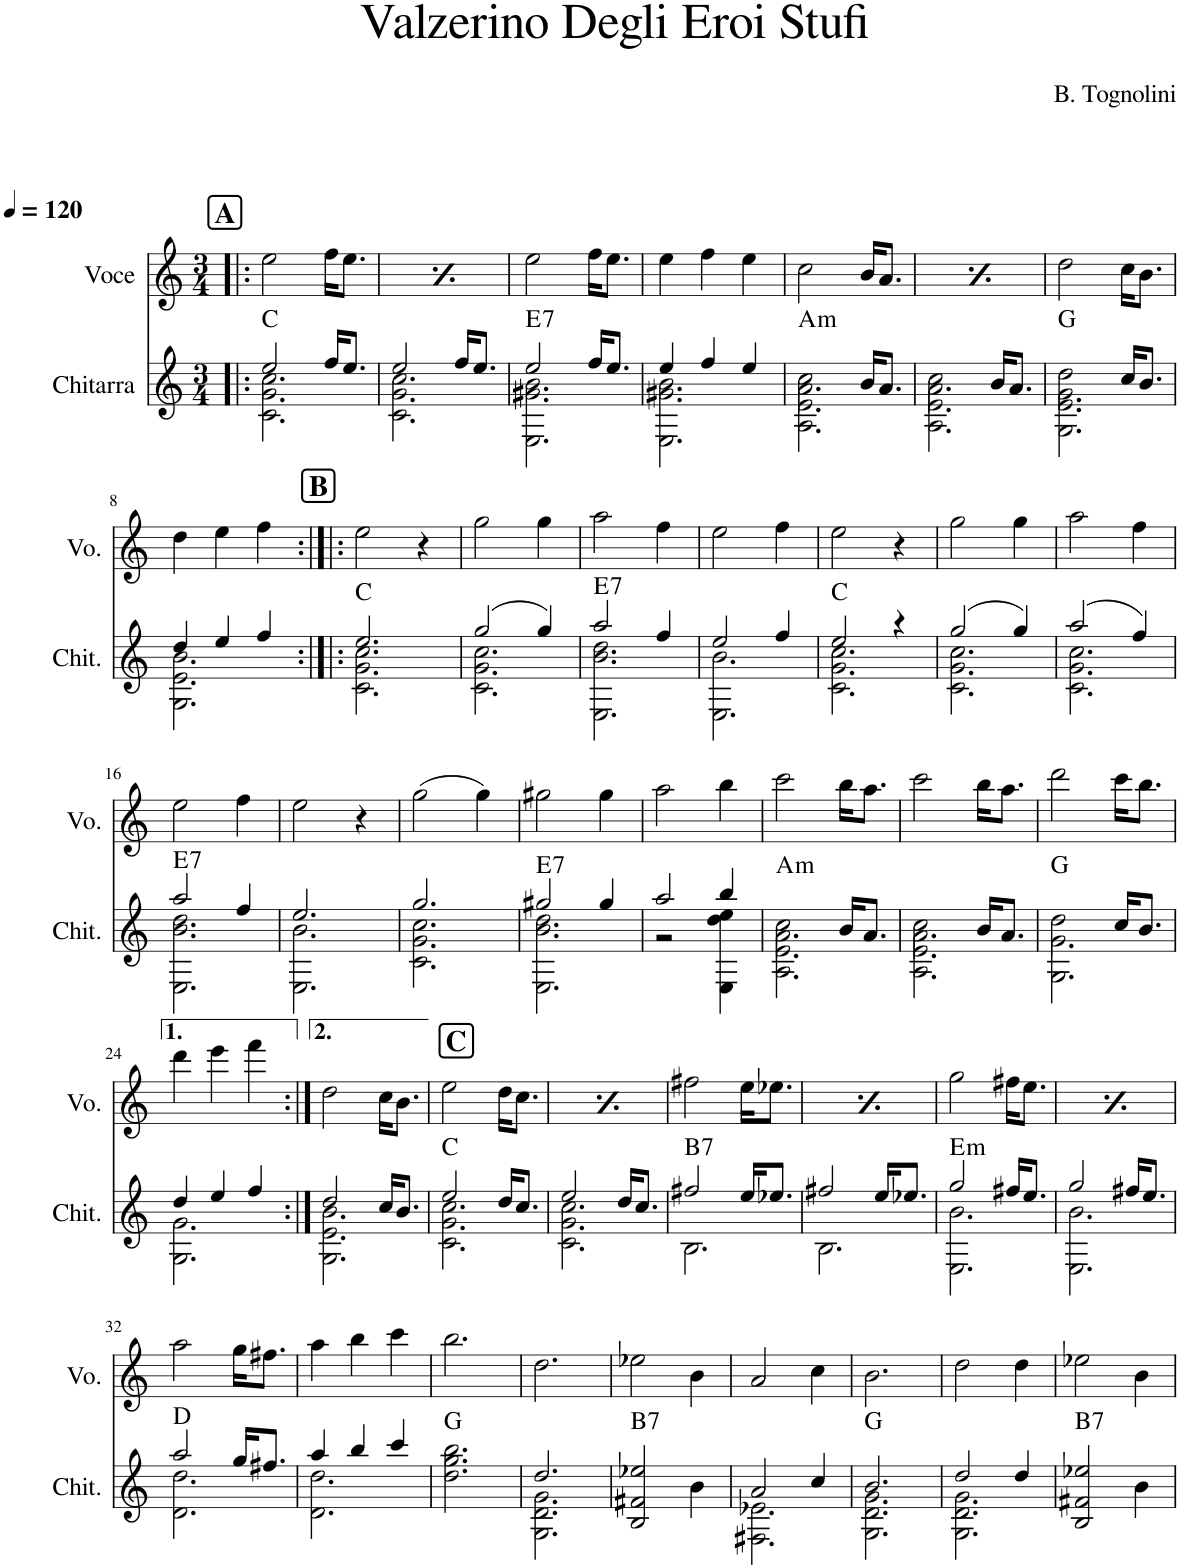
**kern	**harte	**kern
*part2	*part2	*part1
*staff2	*	*staff1
*I"Chitarra	*	*I"Voce
*I'Chit.	*	*I'Vo.
*clefG2	*	*clefG2
*k[]	*	*k[]
*M3/4	*	*M3/4
*MM120	*	*MM120
!!LO:REH:place=s1:a:B:cj:fs=14:t=A
=1!|:	=1!|:	=1!|:
*^	*	*
2ee/	2.c\ 2.g\ 2.cc\	C:maj	2ee\
16ff/KL	.	.	16ff\KL
8.ee/J	.	.	8.ee\J
=2	=2	=2	=2
!!LO:REH:place=s1:a:B:cj:fs=14:t=A
*	*	*	*MM120
2ee/	2.c\ 2.g\ 2.cc\	.	2ee\
16ff/KL	.	.	16ff\KL
8.ee/J	.	.	8.ee\J
=3	=3	=3	=3
!	!	!LO:H:kt=7	!
2ee/	2.E\ 2.g#X\ 2.b\	E:7	2ee\
16ff/KL	.	.	16ff\KL
8.ee/J	.	.	8.ee\J
=4	=4	=4	=4
4ee/	2.E\ 2.g#X\ 2.b\	.	4ee\
4ff/	.	.	4ff\
4ee/	.	.	4ee\
=5	=5	=5	=5
!	!	!LO:H:kt=m	!
2cc\	2.A\ 2.e\ 2.a\	A:min	2cc\
16b/KL	.	.	16b/KL
8.a/J	.	.	8.a/J
=6	=6	=6	=6
2cc\	2.A\ 2.e\ 2.a\	.	2cc\
16b/KL	.	.	16b/KL
8.a/J	.	.	8.a/J
=7	=7	=7	=7
2dd\	2.G\ 2.e\ 2.g\	G:maj	2dd\
16cc/KL	.	.	16cc\KL
8.b/J	.	.	8.b\J
!!LO:LB:g=z
=8	=8	=8	=8
4dd/	2.G\ 2.e\ 2.b\	.	4dd\
4ee/	.	.	4ee\
4ff/	.	.	4ff\
!!LO:REH:place=s1:a:B:cj:fs=14:t=B
=9:|!|:	=9:|!|:	=9:|!|:	=9:|!|:
2.ee/	2.c\ 2.g\ 2.cc\	C:maj	2ee\
.	.	.	4r
=10	=10	=10	=10
(2gg/	2.c\ 2.g\ 2.cc\	.	2gg\
4gg/)	.	.	4gg\
=11	=11	=11	=11
!	!	!LO:H:kt=7	!
2aa/	2.E\ 2.b\ 2.dd\	E:7	2aa\
4ff/	.	.	4ff\
=12	=12	=12	=12
2ee/	2.E\ 2.b\	.	2ee\
4ff/	.	.	4ff\
=13	=13	=13	=13
2ee/	2.c\ 2.g\ 2.cc\	C:maj	2ee\
4r	.	.	4r
=14	=14	=14	=14
(2gg/	2.c\ 2.g\ 2.cc\	.	2gg\
4gg/)	.	.	4gg\
=15	=15	=15	=15
(2aa/	2.c\ 2.g\ 2.cc\	.	2aa\
4ff/)	.	.	4ff\
!!LO:LB:g=z
=16	=16	=16	=16
!	!	!LO:H:kt=7	!
2aa/	2.E\ 2.b\ 2.dd\	E:7	2ee\
4ff/	.	.	4ff\
=17	=17	=17	=17
2.ee/	2.E\ 2.b\	.	2ee\
.	.	.	4r
=18	=18	=18	=18
2.gg/	2.c\ 2.g\ 2.cc\	.	(2gg\
.	.	.	4gg\)
=19	=19	=19	=19
!	!	!LO:H:kt=7	!
2gg#X/	2.E\ 2.b\ 2.dd\	E:7	2gg#X\
4gg#/	.	.	4gg#\
=20	=20	=20	=20
2aa/	2r	.	2aa\
4bb/	4E\ 4dd\ 4ee\	.	4bb\
=21	=21	=21	=21
!	!	!LO:H:kt=m	!
2cc\	2.A\ 2.e\ 2.a\	A:min	2ccc\
16b/KL	.	.	16bb\KL
8.a/J	.	.	8.aa\J
=22	=22	=22	=22
2cc\	2.A\ 2.e\ 2.a\	.	2ccc\
16b/KL	.	.	16bb\KL
8.a/J	.	.	8.aa\J
=23	=23	=23	=23
2dd\	2.G\ 2.g\	G:maj	2ddd\
16cc/KL	.	.	16ccc\KL
8.b/J	.	.	8.bb\J
!!LO:LB:g=z
=24	=24	=24	=24
4dd/	2.G\ 2.g\	.	4ddd\
4ee/	.	.	4eee\
4ff/	.	.	4fff\
=25:|!	=25:|!	=25:|!	=25:|!
2dd/	2.G\ 2.e\ 2.b\	.	2dd\
16cc/KL	.	.	16cc\KL
8.b/J	.	.	8.b\J
!!LO:REH:place=s1:a:B:cj:fs=14:t=C
=26	=26	=26	=26
2ee/	2.c\ 2.g\ 2.cc\	C:maj	2ee\
16dd/KL	.	.	16dd\KL
8.cc/J	.	.	8.cc\J
!!LO:REH:place=s1:a:B:cj:fs=14:t=C
=27	=27	=27	=27
2ee/	2.c\ 2.g\ 2.cc\	.	2ee\
16dd/KL	.	.	16dd\KL
8.cc/J	.	.	8.cc\J
=28	=28	=28	=28
!	!	!LO:H:kt=7	!
2ff#X/	2.B\	B:7	2ff#X\
16ee/KL	.	.	16ee\KL
8.ee-X/J	.	.	8.ee-X\J
=29	=29	=29	=29
2ff#X/	2.B\	.	2ff#X\
16ee/KL	.	.	16ee\KL
8.ee-X/J	.	.	8.ee-X\J
=30	=30	=30	=30
!	!	!LO:H:kt=m	!
2gg/	2.E\ 2.b\	E:min	2gg\
16ff#X/KL	.	.	16ff#X\KL
8.ee/J	.	.	8.ee\J
=31	=31	=31	=31
2gg/	2.E\ 2.b\	.	2gg\
16ff#X/KL	.	.	16ff#X\KL
8.ee/J	.	.	8.ee\J
!!LO:LB:g=z
=32	=32	=32	=32
2aa/	2.d\ 2.dd\	D:maj	2aa\
16gg/KL	.	.	16gg\KL
8.ff#X/J	.	.	8.ff#X\J
=33	=33	=33	=33
4aa/	2.d\ 2.dd\	.	4aa\
4bb/	.	.	4bb\
4ccc/	.	.	4ccc\
*v	*v	*	*
=34	=34	=34
2.dd\ 2.gg\ 2.bb\	G:maj	2.bb\
=35	=35	=35
*^	*	*
2.dd/	2.G\ 2.d\ 2.g\	.	2.dd\
=36	=36	=36	=36
!	!	!LO:H:kt=7	!
*v	*v	*	*
2B/ 2f#X/ 2ee-X/	B:7	2ee-X\
4b\	.	4b\
=37	=37	=37
*^	*	*
2a/	2.F#X\ 2.e-X\	.	2a/
4cc/	.	.	4cc\
=38	=38	=38	=38
2.b/	2.G\ 2.d\ 2.g\	G:maj	2.b\
=39	=39	=39	=39
2dd/	2.G\ 2.d\ 2.g\	.	2dd\
4dd/	.	.	4dd\
*v	*v	*	*
=40	=40	=40
!	!LO:H:kt=7	!
2B/ 2f#X/ 2ee-X/	B:7	2ee-X\
4b\	.	4b\
=	=	=
*-	*-	*-
